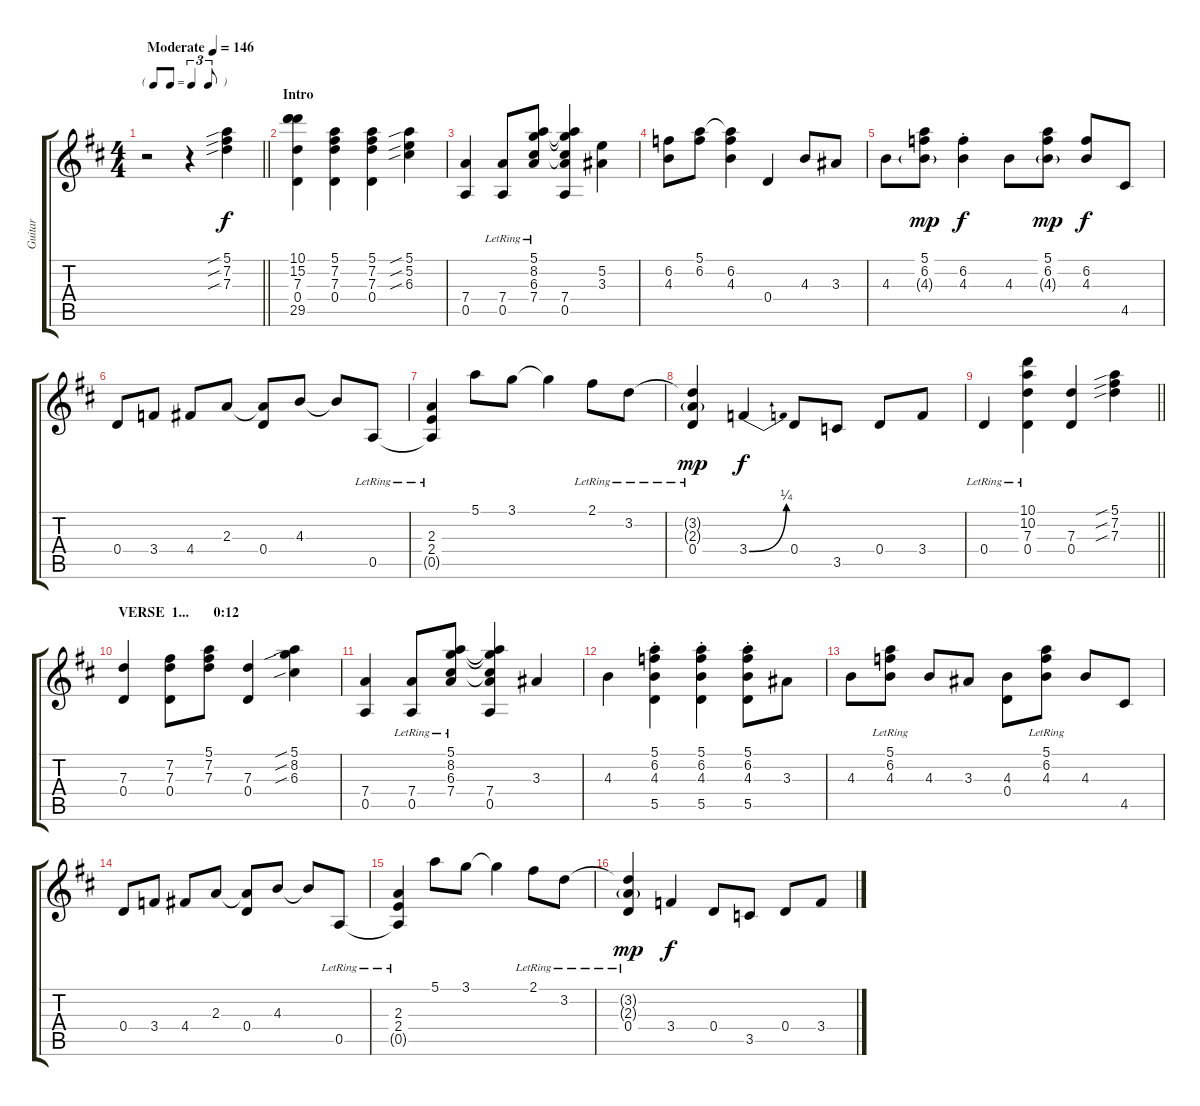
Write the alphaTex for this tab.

\track ("Guitar" "Guitar") {instrument acousticguitarsteel}
\staff {score tabs}
\tuning (E4 B3 G3 D3 A2 E2) {hide}
\ts (4 4)
\tf triplet8th
\tempo (146 "Moderate")
\clef g2
\barLineRight lightlight
\ks d
r.2{dy f instrument acousticguitarsteel} r.4 (5.1{sib} 7.2{sib} 7.3{sib}).4 |
\section ("" "Intro")
(10.1 15.2 7.3 0.4 29.5).4 (5.1 7.2 7.3 0.4).4 (5.1 7.2 7.3 0.4).4 (5.1{sib} 5.2{sib} 6.3{sib}).4 |
(7.4 0.5).4 (7.4 0.5{lr}).8 (5.1{lr} 8.2{lr} 6.3{lr} 7.4).8 (5.1{t} 8.2{t} 6.3{t} 7.4 0.5).4 (5.2 3.3).4 |
(6.2 4.3).8 (5.1 6.2).8 (5.1{t} 6.2 4.3).4 0.4.4 4.3.8 3.3.8 |
4.3.8 (5.1 6.2 4.3{g}).8{dy mp} (6.2{st} 4.3{st}).4{dy f} 4.3.8 (5.1 6.2 4.3{g}).8{dy mp} (6.2 4.3).8{dy f} 4.5.8 |
0.4.8 3.4.8 4.4.8 2.3.8 (2.3{t} 0.4).8 4.3.8 4.3{t}.8 0.5{lr}.8 |
(2.3{lr} 2.4{lr} 0.5{t}).4 5.1.8 3.1.8 3.1{t}.4 2.1{lr}.8 3.2{lr}.8 |
(3.2{t} 2.3{g lr} 0.4{lr}).4{dy mp} 3.4{be (bend 0 0 60 1)}.4{dy f} 0.4.8 3.5.8 0.4.8 3.4.8 |
\barLineRight lightlight
0.4{lr}.4 (10.1{lr} 10.2{lr} 7.3 0.4).4 (7.3 0.4).4 (5.1{sib} 7.2{sib} 7.3{sib}).4 |
\section ("" "VERSE  1...       0:12")
(7.3 0.4).4 (7.2 7.3 0.4).8 (5.1 7.2 7.3).8 (7.3 0.4).4 (5.1{sib} 8.2{sib} 6.3{sib}).4 |
(7.4 0.5).4 (7.4 0.5{lr}).8 (5.1{lr} 8.2{lr} 6.3{lr} 7.4).8 (5.1{t} 8.2{t} 6.3{t} 7.4 0.5).4 3.3.4 |
4.3.4 (5.1{st} 6.2{st} 4.3{st} 5.5{st}).4 (5.1{st} 6.2{st} 4.3{st} 5.5{st}).4 (5.1{st} 6.2{st} 4.3{st} 5.5{st}).8 3.3.8 |
4.3.8 (5.1{lr} 6.2{lr} 4.3{lr}).8 4.3.8 3.3.8 (4.3 0.4).8 (5.1{lr} 6.2{lr} 4.3{lr}).8 4.3.8 4.5.8 |
0.4.8 3.4.8 4.4.8 2.3.8 (2.3{t} 0.4).8 4.3.8 4.3{t}.8 0.5{lr}.8 |
(2.3{lr} 2.4{lr} 0.5{t}).4 5.1.8 3.1.8 3.1{t}.4 2.1{lr}.8 3.2{lr}.8 |
(3.2{t} 2.3{g lr} 0.4{lr}).4{dy mp} 3.4.4{dy f} 0.4.8 3.5.8 0.4.8 3.4.8
